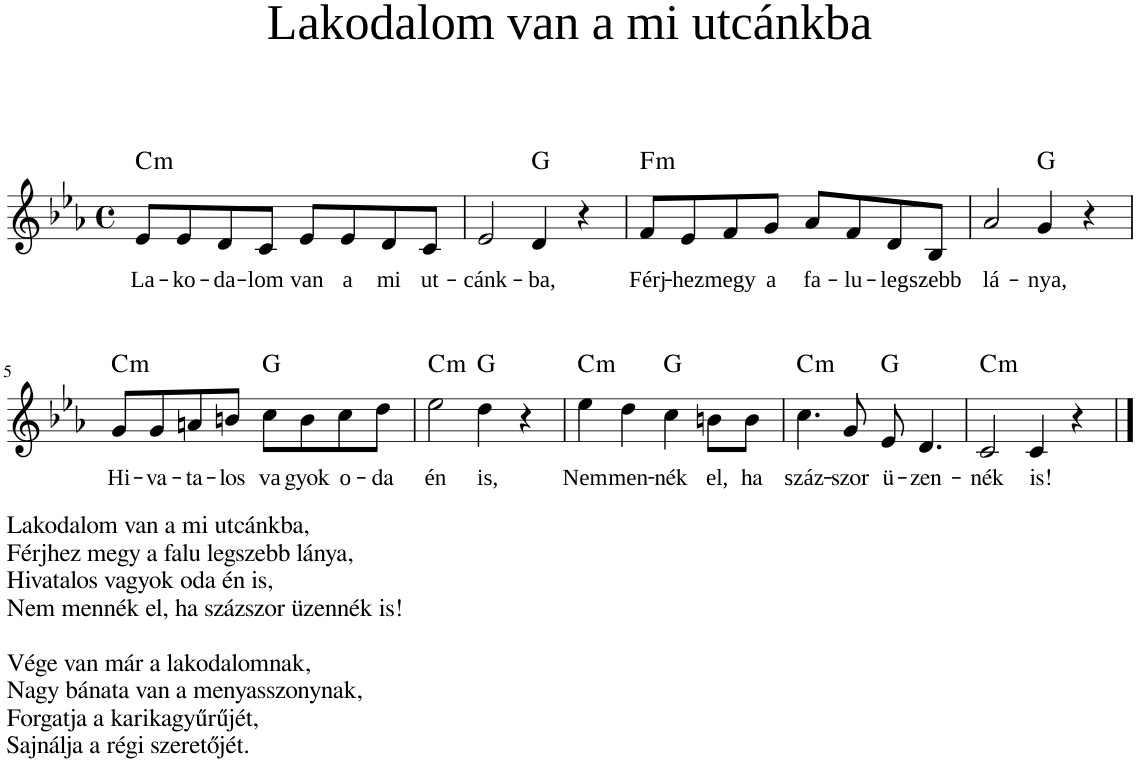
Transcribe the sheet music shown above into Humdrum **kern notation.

**kern	**text	**harte
*part1	*part1	*part1
*staff1	*staff1	*
*I"Piano	*	*
*I'Pno	*	*
*clefG2	*	*
*k[b-e-a-]	*	*
*M4/4	*	*
*met(c)	*	*
=1	=1	=1
!	!LO:LY:b	!LO:H:kt=m
8e-/L	La-	C:min
!	!LO:LY:b	!
8e-/	-ko-	.
!	!LO:LY:b	!
8d/	-da-	.
!	!LO:LY:b	!
8c/J	-lom	.
!	!LO:LY:b	!
8e-/L	van	.
!	!LO:LY:b	!
8e-/	a	.
!	!LO:LY:b	!
8d/	mi	.
!	!LO:LY:b	!
8c/J	ut-	.
=2	=2	=2
!	!LO:LY:b	!
2e-/	-cánk-	.
!	!LO:LY:b	!
4d/	-ba,	G:maj
4r	.	.
=3	=3	=3
!	!LO:LY:b	!LO:H:kt=m
8f/L	Férj-	F:min
!	!LO:LY:b	!
8e-/	-hez	.
!	!LO:LY:b	!
8f/	megy	.
!	!LO:LY:b	!
8g/J	a	.
!	!LO:LY:b	!
8a-/L	fa-	.
!	!LO:LY:b	!
8f/	-lu-	.
!	!LO:LY:b	!
8d/	-leg-	.
!	!LO:LY:b	!
8B-/J	-szebb	.
=4	=4	=4
!	!LO:LY:b	!
2a-/	lá-	.
!	!LO:LY:b	!
4g/	-nya,	G:maj
4r	.	.
!!LO:LB:g=z
=5	=5	=5
!LO:TX:b:t=Lakodalom van a mi utcánkba,	!	!
!LO:TX:b:t=Férjhez megy a falu legszebb lánya,	!	!
!LO:TX:b:t=Hivatalos vagyok oda én is,	!	!
!LO:TX:b:t=Nem mennék el, ha százszor üzennék is!	!	!
!LO:TX:b:t=Vége van már a lakodalomnak,	!	!
!LO:TX:b:t=Nagy bánata van a menyasszonynak,	!	!
!LO:TX:b:t=Forgatja a karikagyűrűjét,	!	!
!LO:TX:b:t=Sajnálja a régi szeretőjét.	!	!
!	!LO:LY:b	!LO:H:kt=m
8g/L	Hi-	C:min
!	!LO:LY:b	!
8g/	-va-	.
!	!LO:LY:b	!
8an/	-ta-	.
!	!LO:LY:b	!
8bn/J	-los	.
!	!LO:LY:b	!
8cc\L	va-	G:maj
!	!LO:LY:b	!
8b\	-gyok	.
!	!LO:LY:b	!
8cc\	o-	.
!	!LO:LY:b	!
8dd\J	-da	.
=6	=6	=6
!	!LO:LY:b	!LO:H:kt=m
2ee-\	én	C:min
!	!LO:LY:b	!
4dd\	is,	G:maj
4r	.	.
=7	=7	=7
!	!LO:LY:b	!LO:H:kt=m
4ee-\	Nem	C:min
!	!LO:LY:b	!
4dd\	men-	.
!	!LO:LY:b	!
4cc\	-nék	G:maj
!	!LO:LY:b	!
8bn\L	el,	.
!	!LO:LY:b	!
8b\J	ha	.
=8	=8	=8
!	!LO:LY:b	!LO:H:kt=m
4.cc\	száz-	C:min
!	!LO:LY:b	!
8g/	-szor	.
!	!LO:LY:b	!
8e-/	ü-	G:maj
!	!LO:LY:b	!
4.d/	-zen-	.
=9	=9	=9
!	!LO:LY:b	!LO:H:kt=m
2c/	-nék	C:min
!	!LO:LY:b	!
4c/	is!-	.
4r	.	.
==	==	==
*-	*-	*-
